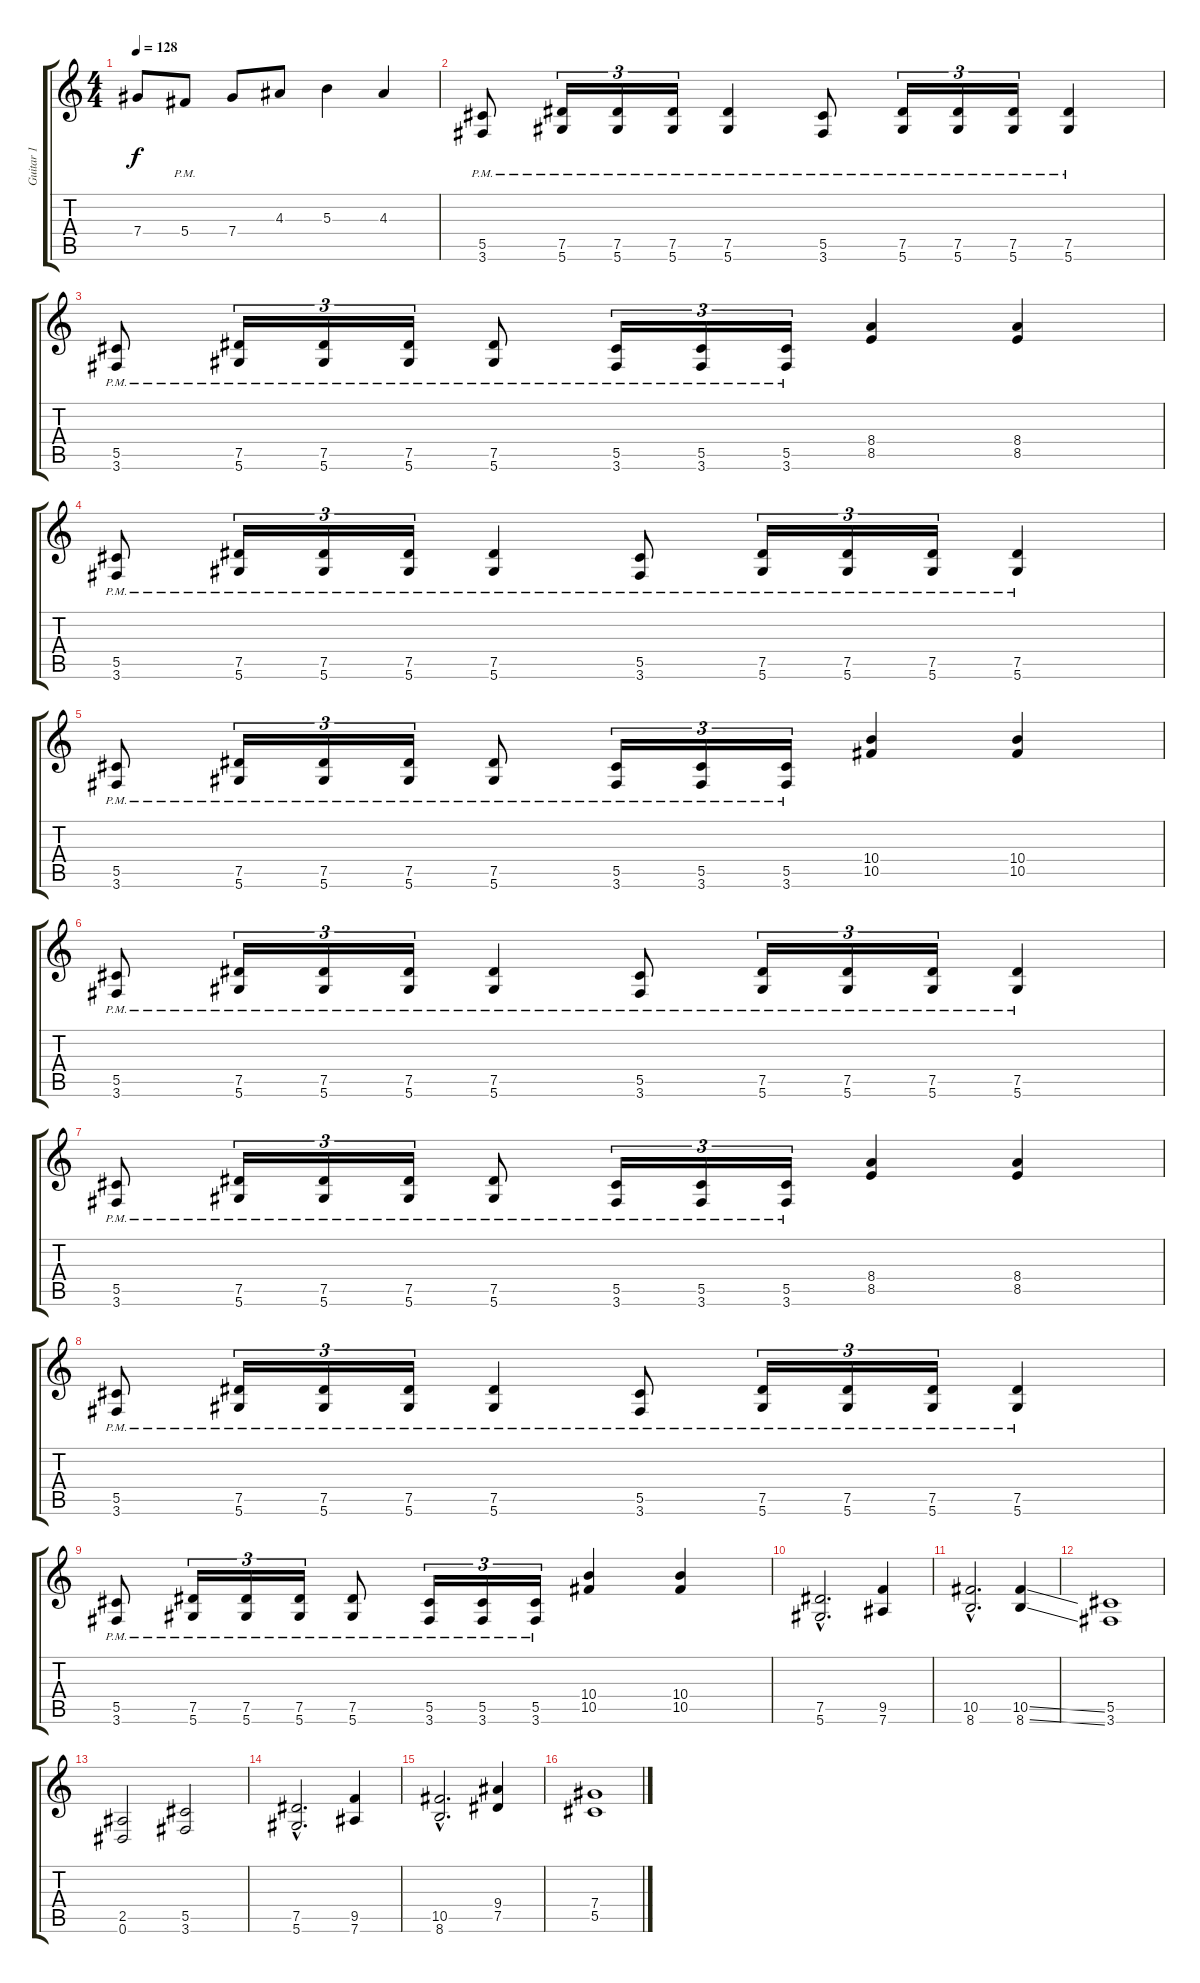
\track ("Guitar 1" "Guitar 1") {instrument acousticguitarsteel}
\staff {score tabs}
\tuning (Eb4 Bb3 Gb3 Db3 Ab2 Eb2) {hide}
\ts (4 4)
\tempo 128
\clef g2
\ks c
7.4{t}.8{dy f} 5.4{pm}.8 7.4.8 4.3.8 5.3.4 4.3.4 |
(5.5{pm} 3.6{pm}).8{balance 8} (7.5{pm} 5.6{pm}).16{tu (3 2)} (7.5{pm} 5.6{pm}).16{tu (3 2)} (7.5{pm} 5.6{pm}).16{tu (3 2)} (7.5{pm} 5.6{pm}).4 (5.5{pm} 3.6{pm}).8 (7.5{pm} 5.6{pm}).16{tu (3 2)} (7.5{pm} 5.6{pm}).16{tu (3 2)} (7.5{pm} 5.6{pm}).16{tu (3 2)} (7.5{pm} 5.6{pm}).4 |
(5.5{pm} 3.6{pm}).8 (7.5{pm} 5.6{pm}).16{tu (3 2)} (7.5{pm} 5.6{pm}).16{tu (3 2)} (7.5{pm} 5.6{pm}).16{tu (3 2)} (7.5{pm} 5.6{pm}).8 (5.5{pm} 3.6{pm}).16{tu (3 2)} (5.5{pm} 3.6{pm}).16{tu (3 2)} (5.5{pm} 3.6{pm}).16{tu (3 2)} (8.4 8.5).4 (8.4 8.5).4 |
(5.5{pm} 3.6{pm}).8 (7.5{pm} 5.6{pm}).16{tu (3 2)} (7.5{pm} 5.6{pm}).16{tu (3 2)} (7.5{pm} 5.6{pm}).16{tu (3 2)} (7.5{pm} 5.6{pm}).4 (5.5{pm} 3.6{pm}).8 (7.5{pm} 5.6{pm}).16{tu (3 2)} (7.5{pm} 5.6{pm}).16{tu (3 2)} (7.5{pm} 5.6{pm}).16{tu (3 2)} (7.5{pm} 5.6{pm}).4 |
(5.5{pm} 3.6{pm}).8 (7.5{pm} 5.6{pm}).16{tu (3 2)} (7.5{pm} 5.6{pm}).16{tu (3 2)} (7.5{pm} 5.6{pm}).16{tu (3 2)} (7.5{pm} 5.6{pm}).8 (5.5{pm} 3.6{pm}).16{tu (3 2)} (5.5{pm} 3.6{pm}).16{tu (3 2)} (5.5{pm} 3.6{pm}).16{tu (3 2)} (10.4 10.5).4 (10.4 10.5).4 |
(5.5{pm} 3.6{pm}).8 (7.5{pm} 5.6{pm}).16{tu (3 2)} (7.5{pm} 5.6{pm}).16{tu (3 2)} (7.5{pm} 5.6{pm}).16{tu (3 2)} (7.5{pm} 5.6{pm}).4 (5.5{pm} 3.6{pm}).8 (7.5{pm} 5.6{pm}).16{tu (3 2)} (7.5{pm} 5.6{pm}).16{tu (3 2)} (7.5{pm} 5.6{pm}).16{tu (3 2)} (7.5{pm} 5.6{pm}).4 |
(5.5{pm} 3.6{pm}).8 (7.5{pm} 5.6{pm}).16{tu (3 2)} (7.5{pm} 5.6{pm}).16{tu (3 2)} (7.5{pm} 5.6{pm}).16{tu (3 2)} (7.5{pm} 5.6{pm}).8 (5.5{pm} 3.6{pm}).16{tu (3 2)} (5.5{pm} 3.6{pm}).16{tu (3 2)} (5.5{pm} 3.6{pm}).16{tu (3 2)} (8.4 8.5).4 (8.4 8.5).4 |
(5.5{pm} 3.6{pm}).8 (7.5{pm} 5.6{pm}).16{tu (3 2)} (7.5{pm} 5.6{pm}).16{tu (3 2)} (7.5{pm} 5.6{pm}).16{tu (3 2)} (7.5{pm} 5.6{pm}).4 (5.5{pm} 3.6{pm}).8 (7.5{pm} 5.6{pm}).16{tu (3 2)} (7.5{pm} 5.6{pm}).16{tu (3 2)} (7.5{pm} 5.6{pm}).16{tu (3 2)} (7.5{pm} 5.6{pm}).4 |
(5.5{pm} 3.6{pm}).8 (7.5{pm} 5.6{pm}).16{tu (3 2)} (7.5{pm} 5.6{pm}).16{tu (3 2)} (7.5{pm} 5.6{pm}).16{tu (3 2)} (7.5{pm} 5.6{pm}).8 (5.5{pm} 3.6{pm}).16{tu (3 2)} (5.5{pm} 3.6{pm}).16{tu (3 2)} (5.5{pm} 3.6{pm}).16{tu (3 2)} (10.4 10.5).4 (10.4 10.5).4 |
(7.5{hac} 5.6{hac}).2{d} (9.5 7.6).4 |
(10.5{hac} 8.6{hac}).2{d} (10.5{ss} 8.6{ss}).4 |
(5.5 3.6).1 |
(2.5 0.6).2 (5.5 3.6).2 |
(7.5{hac} 5.6{hac}).2{d} (9.5 7.6).4 |
(10.5{hac} 8.6{hac}).2{d} (9.4 7.5).4 |
(7.4 5.5).1
